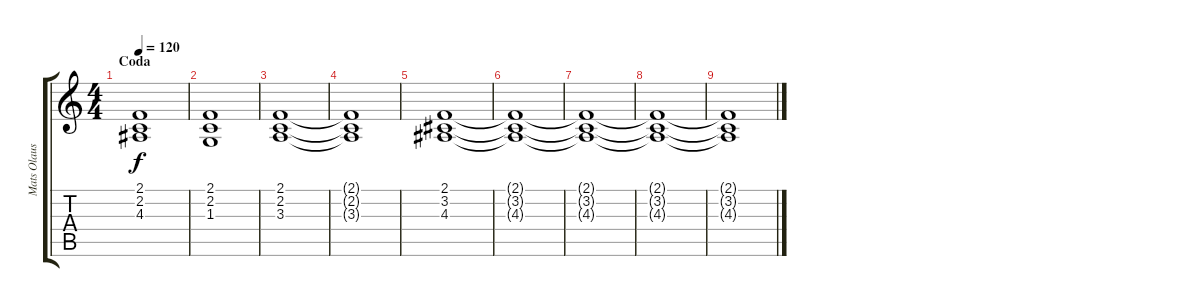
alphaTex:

\track ("Mats Olausson" "Mats Olaus") {instrument choiraahs}
\staff {score tabs}
\tuning (Eb4 Bb3 Gb3 Db3 Ab2 Eb2) {hide}
\ts (4 4)
\section ("" "Coda")
\tempo 120
\clef g2
\ks c
(2.1 2.2 4.3).1{dy f} |
(2.1 2.2 1.3).1 |
(2.1 2.2 3.3).1 |
(2.1{t} 2.2{t} 3.3{t}).1 |
(2.1 3.2 4.3).1 |
(2.1{t} 3.2{t} 4.3{t}).1 |
(2.1{t} 3.2{t} 4.3{t}).1 |
(2.1{t} 3.2{t} 4.3{t}).1 |
(2.1{t} 3.2{t} 4.3{t}).1
